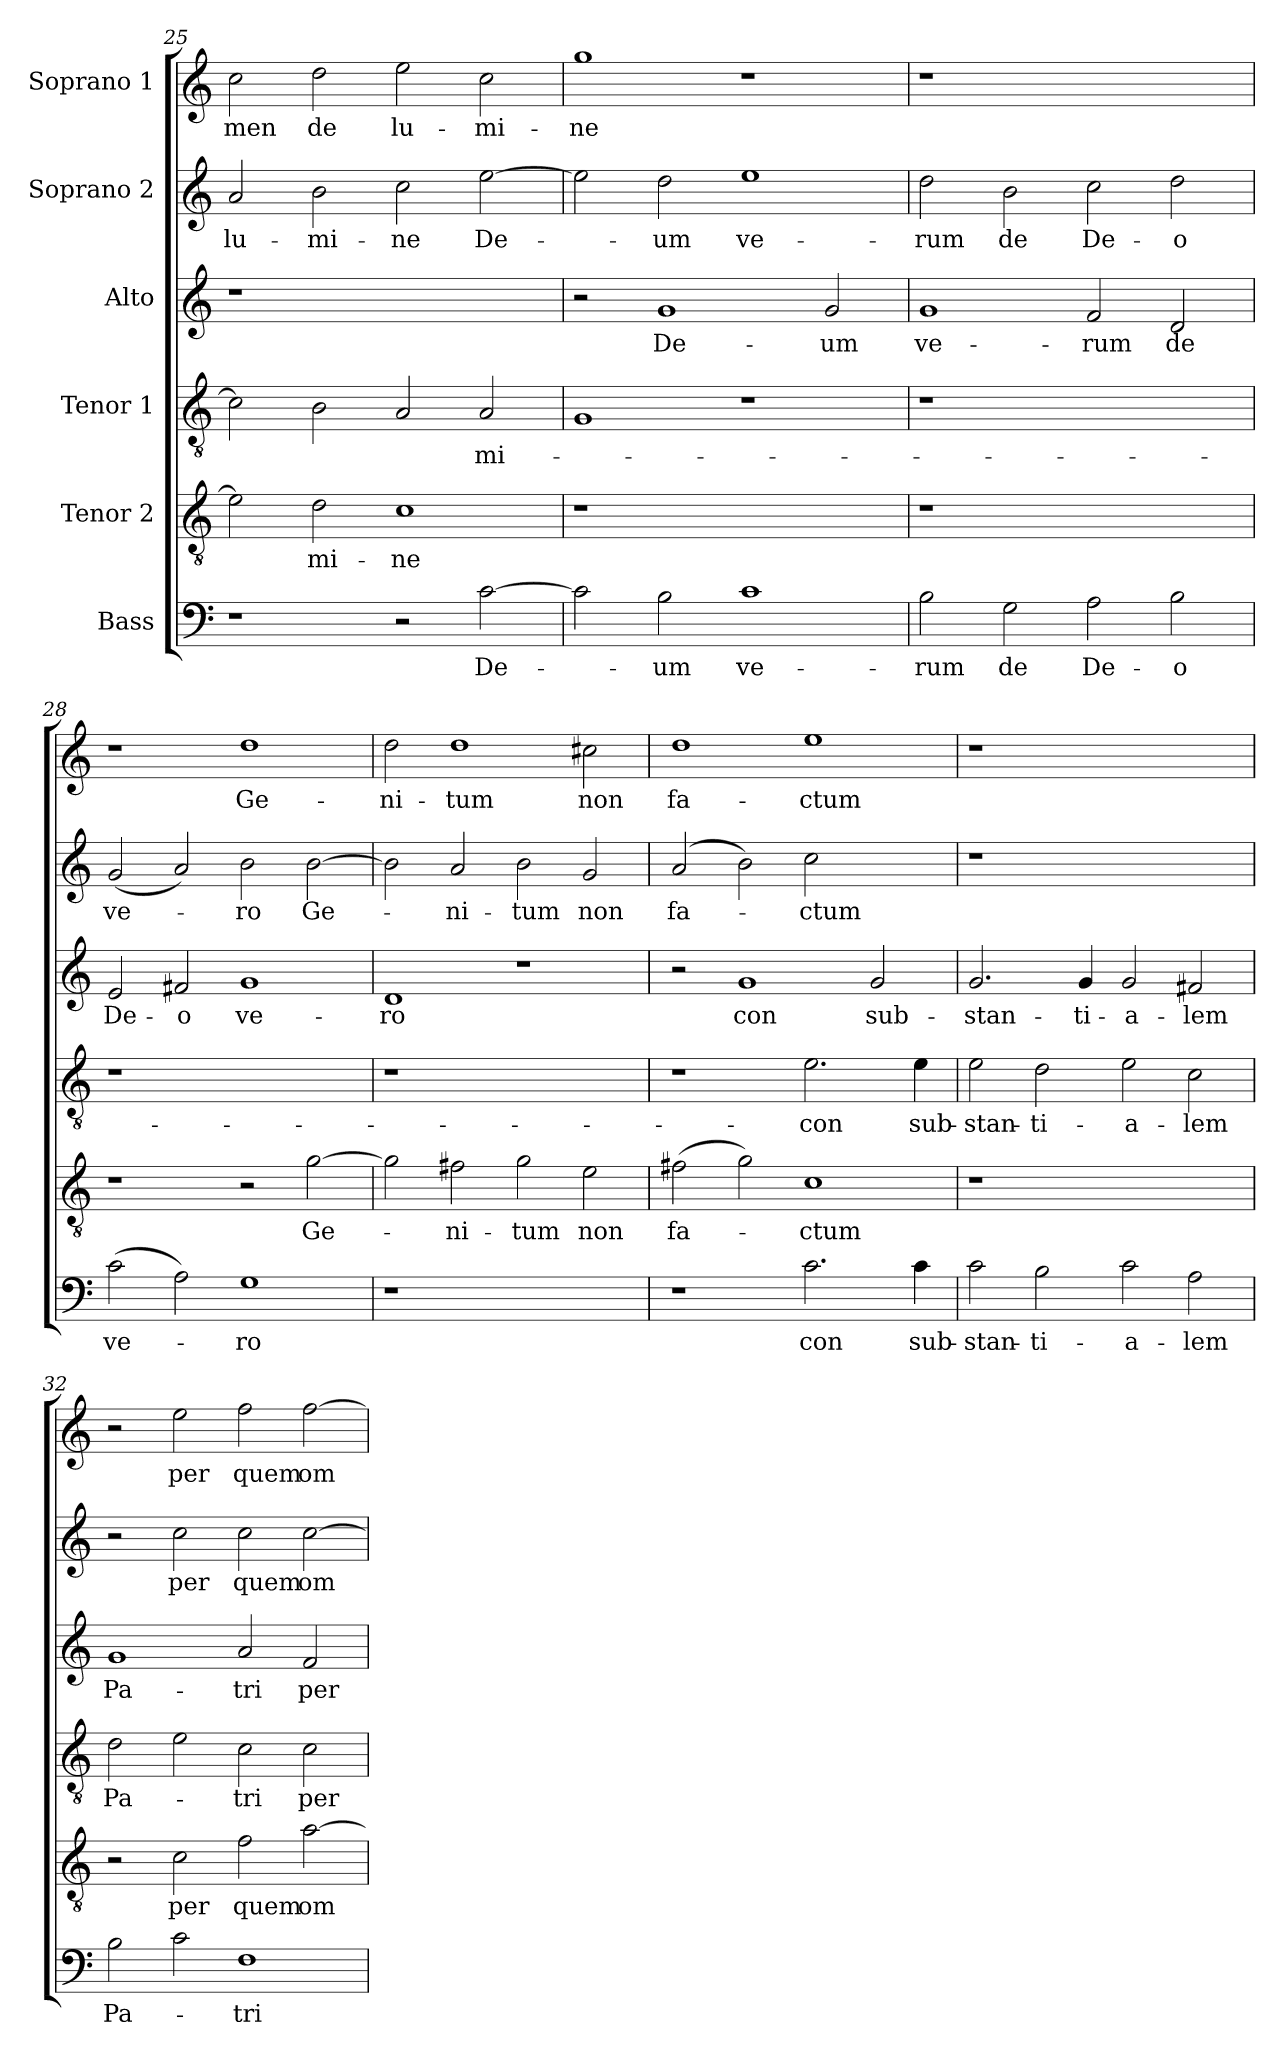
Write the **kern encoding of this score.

**kern	**text	**kern	**text	**kern	**text	**kern	**text	**kern	**text	**kern	**text
*part6	*part6	*part5	*part5	*part4	*part4	*part3	*part3	*part2	*part2	*part1	*part1
*staff6	*staff6	*staff5	*staff5	*staff4	*staff4	*staff3	*staff3	*staff2	*staff2	*staff1	*staff1
*I"Bass	*	*I"Tenor 2	*	*I"Tenor 1	*	*I"Alto	*	*I"Soprano 2	*	*I"Soprano 1	*
*clefF4	*	*clefGv2	*	*clefGv2	*	*clefG2	*	*clefG2	*	*clefG2	*
*k[]	*	*k[]	*	*k[]	*	*k[]	*	*k[]	*	*k[]	*
*C:	*	*C:	*	*C:	*	*C:	*	*C:	*	*C:	*
=25	=25	=25	=25	=25	=25	=25	=25	=25	=25	=25	=25
1r	.	2e\]	.	2c\]	.	1r	.	2a/	lu-	2cc\	-men
.	.	2d\	-mi-	2B\	.	.	.	2b\	-mi-	2dd\	de
2r	.	1c	-ne	2A/	.	1ryy	.	2cc\	-ne	2ee\	lu-
[2c\	De-	.	.	2A/	-mi-	.	.	[2ee\	De-	2cc\	-mi-
!!LO:PB:g=z
=26	=26	=26	=26	=26	=26	=26	=26	=26	=26	=26	=26
2c\]	.	1r	.	1G	.	2r	.	2ee\]	.	1gg	-ne
2B\	-um	.	.	.	.	1g	De-	2dd\	-um	.	.
1c	ve-	1ryy	.	1r	.	.	.	1ee	ve-	1r	.
.	.	.	.	.	.	2g/	-um	.	.	.	.
=27	=27	=27	=27	=27	=27	=27	=27	=27	=27	=27	=27
2B\	-rum	1r	.	1r	.	1g	ve-	2dd\	-rum	1r	.
2G\	de	.	.	.	.	.	.	2b\	de	.	.
2A\	De-	1ryy	.	1ryy	.	2f/	-rum	2cc\	De-	1ryy	.
2B\	-o	.	.	.	.	2d/	de	2dd\	-o	.	.
=28	=28	=28	=28	=28	=28	=28	=28	=28	=28	=28	=28
(2c\	ve-	1r	.	1r	.	2e/	De-	(2g/	ve-	1r	.
2A\)	.	.	.	.	.	2f#X/	-o	2a/)	.	.	.
1G	-ro	2r	.	1ryy	.	1g	ve-	2b\	-ro	1dd	Ge-
.	.	[2g\	Ge-	.	.	.	.	[2b\	Ge-	.	.
=29	=29	=29	=29	=29	=29	=29	=29	=29	=29	=29	=29
1r	.	2g\]	.	1r	.	1d	-ro	2b\]	.	2dd\	-ni-
.	.	2f#X\	-ni-	.	.	.	.	2a/	-ni-	1dd	-tum
1ryy	.	2g\	-tum	1ryy	.	1r	.	2b\	-tum	.	.
.	.	2e\	non	.	.	.	.	2g/	non	2cc#X\	non
=30	=30	=30	=30	=30	=30	=30	=30	=30	=30	=30	=30
1r	.	(2f#X\	fa-	1r	.	2r	.	(2a/	fa-	1dd	fa-
.	.	2g\)	.	.	.	1g	con	2b\)	.	.	.
2.c\	con	1c	-ctum	2.e\	-con	.	.	2cc\	-ctum	1ee	-ctum
.	.	.	.	.	.	2g/	sub-	2ryy	.	.	.
4c\	sub-	.	.	4e\	sub-	.	.	.	.	.	.
!!LO:LB:g=z
=31	=31	=31	=31	=31	=31	=31	=31	=31	=31	=31	=31
2c\	-stan-	1r	.	2e\	-stan-	2.g/	-stan-	1r	.	1r	.
2B\	-ti-	.	.	2d\	-ti-	.	.	.	.	.	.
.	.	.	.	.	.	4g/	-ti-	.	.	.	.
2c\	-a-	1ryy	.	2e\	-a-	2g/	-a-	1ryy	.	1ryy	.
2A\	-lem	.	.	2c\	-lem	2f#X/	-lem	.	.	.	.
=32	=32	=32	=32	=32	=32	=32	=32	=32	=32	=32	=32
2B\	Pa-	2r	.	2d\	Pa-	1g	Pa-	2r	.	2r	.
2c\	.	2c\	per	2e\	.	.	.	2cc\	per	2ee\	per
1F	-tri	2f\	quem	2c\	-tri	2a/	-tri	2cc\	quem	2ff\	quem
.	.	[2a\	om-	2c\	per	2f/	per	[2cc\	om-	[2ff\	om-
=	=	=	=	=	=	=	=	=	=	=	=
*-	*-	*-	*-	*-	*-	*-	*-	*-	*-	*-	*-
